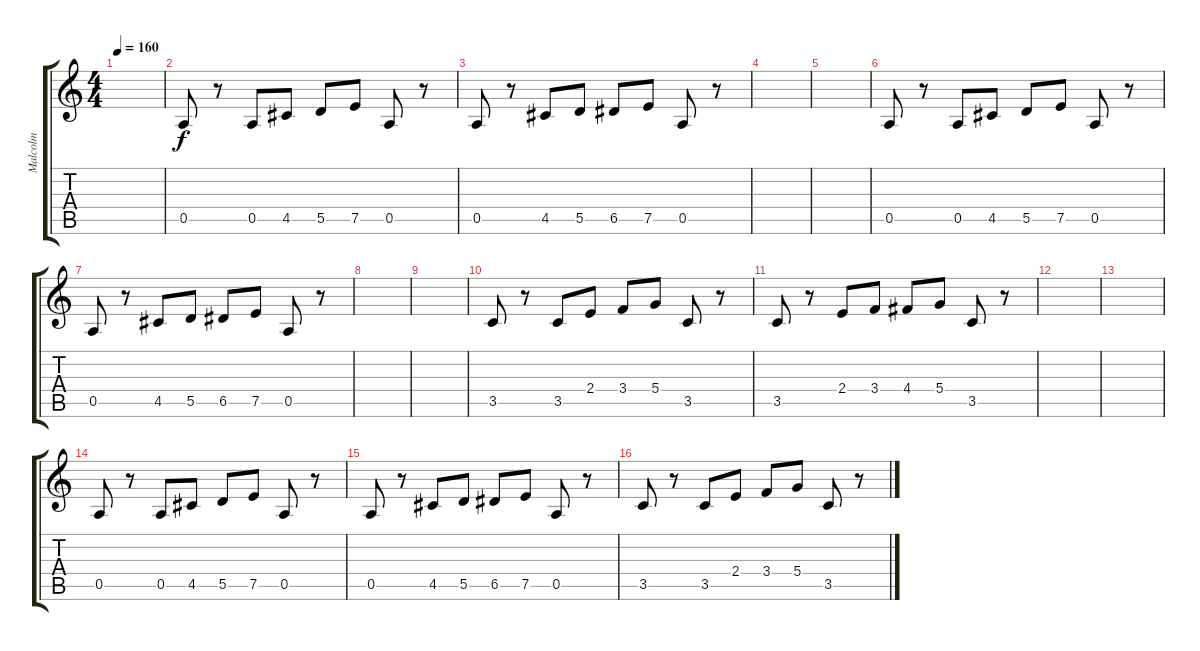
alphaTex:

\track ("Malcolm" "Malcolm") {instrument overdrivenguitar}
\staff {score tabs}
\tuning (E4 B3 G3 D3 A2 E2) {hide}
\ts (4 4)
\tempo 160
\clef g2
\ks c
|
0.5.8 r.8 0.5.8 4.5.8 5.5.8 7.5.8 0.5.8 r.8 |
0.5.8 r.8 4.5.8 5.5.8 6.5.8 7.5.8 0.5.8 r.8 |
|
|
0.5.8 r.8 0.5.8 4.5.8 5.5.8 7.5.8 0.5.8 r.8 |
0.5.8 r.8 4.5.8 5.5.8 6.5.8 7.5.8 0.5.8 r.8 |
|
|
3.5.8 r.8 3.5.8 2.4.8 3.4.8 5.4.8 3.5.8 r.8 |
3.5.8 r.8 2.4.8 3.4.8 4.4.8 5.4.8 3.5.8 r.8 |
|
|
0.5.8 r.8 0.5.8 4.5.8 5.5.8 7.5.8 0.5.8 r.8 |
0.5.8 r.8 4.5.8 5.5.8 6.5.8 7.5.8 0.5.8 r.8 |
3.5.8 r.8 3.5.8 2.4.8 3.4.8 5.4.8 3.5.8 r.8
